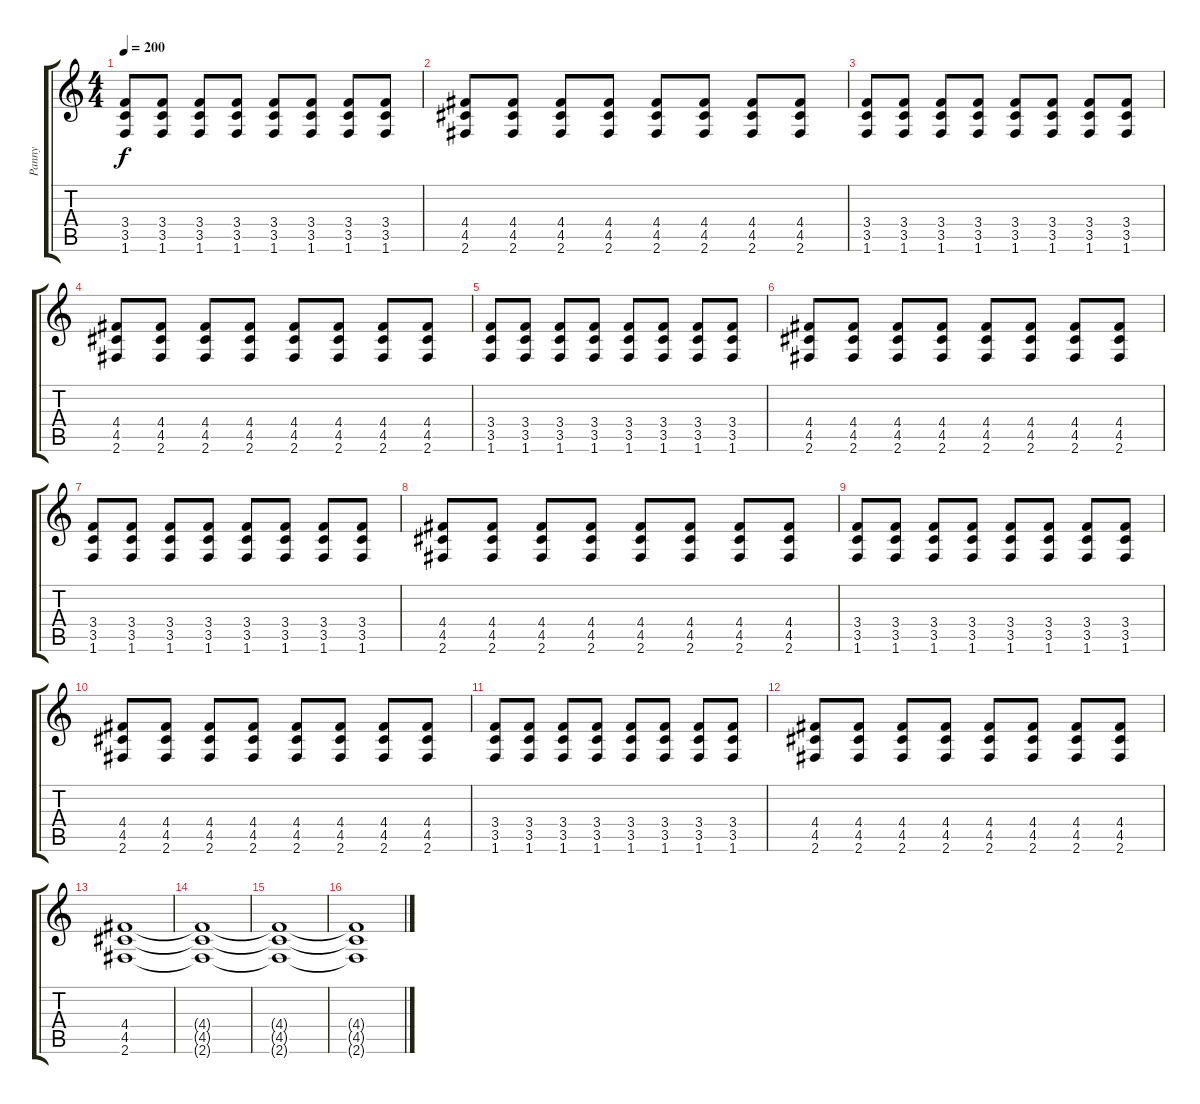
\track ("Panny" "Panny") {instrument distortionguitar}
\staff {score tabs}
\tuning (E4 B3 G3 D3 A2 E2) {hide}
\ts (4 4)
\tempo 200
\clef g2
\ks c
(3.4 3.5 1.6).8{dy f} (3.4 3.5 1.6).8 (3.4 3.5 1.6).8 (3.4 3.5 1.6).8 (3.4 3.5 1.6).8 (3.4 3.5 1.6).8 (3.4 3.5 1.6).8 (3.4 3.5 1.6).8 |
(4.4 4.5 2.6).8 (4.4 4.5 2.6).8 (4.4 4.5 2.6).8 (4.4 4.5 2.6).8 (4.4 4.5 2.6).8 (4.4 4.5 2.6).8 (4.4 4.5 2.6).8 (4.4 4.5 2.6).8 |
(3.4 3.5 1.6).8 (3.4 3.5 1.6).8 (3.4 3.5 1.6).8 (3.4 3.5 1.6).8 (3.4 3.5 1.6).8 (3.4 3.5 1.6).8 (3.4 3.5 1.6).8 (3.4 3.5 1.6).8 |
(4.4 4.5 2.6).8 (4.4 4.5 2.6).8 (4.4 4.5 2.6).8 (4.4 4.5 2.6).8 (4.4 4.5 2.6).8 (4.4 4.5 2.6).8 (4.4 4.5 2.6).8 (4.4 4.5 2.6).8 |
(3.4 3.5 1.6).8 (3.4 3.5 1.6).8 (3.4 3.5 1.6).8 (3.4 3.5 1.6).8 (3.4 3.5 1.6).8 (3.4 3.5 1.6).8 (3.4 3.5 1.6).8 (3.4 3.5 1.6).8 |
(4.4 4.5 2.6).8 (4.4 4.5 2.6).8 (4.4 4.5 2.6).8 (4.4 4.5 2.6).8 (4.4 4.5 2.6).8 (4.4 4.5 2.6).8 (4.4 4.5 2.6).8 (4.4 4.5 2.6).8 |
(3.4 3.5 1.6).8 (3.4 3.5 1.6).8 (3.4 3.5 1.6).8 (3.4 3.5 1.6).8 (3.4 3.5 1.6).8 (3.4 3.5 1.6).8 (3.4 3.5 1.6).8 (3.4 3.5 1.6).8 |
(4.4 4.5 2.6).8 (4.4 4.5 2.6).8 (4.4 4.5 2.6).8 (4.4 4.5 2.6).8 (4.4 4.5 2.6).8 (4.4 4.5 2.6).8 (4.4 4.5 2.6).8 (4.4 4.5 2.6).8 |
(3.4 3.5 1.6).8 (3.4 3.5 1.6).8 (3.4 3.5 1.6).8 (3.4 3.5 1.6).8 (3.4 3.5 1.6).8 (3.4 3.5 1.6).8 (3.4 3.5 1.6).8 (3.4 3.5 1.6).8 |
(4.4 4.5 2.6).8 (4.4 4.5 2.6).8 (4.4 4.5 2.6).8 (4.4 4.5 2.6).8 (4.4 4.5 2.6).8 (4.4 4.5 2.6).8 (4.4 4.5 2.6).8 (4.4 4.5 2.6).8 |
(3.4 3.5 1.6).8 (3.4 3.5 1.6).8 (3.4 3.5 1.6).8 (3.4 3.5 1.6).8 (3.4 3.5 1.6).8 (3.4 3.5 1.6).8 (3.4 3.5 1.6).8 (3.4 3.5 1.6).8 |
(4.4 4.5 2.6).8 (4.4 4.5 2.6).8 (4.4 4.5 2.6).8 (4.4 4.5 2.6).8 (4.4 4.5 2.6).8 (4.4 4.5 2.6).8 (4.4 4.5 2.6).8 (4.4 4.5 2.6).8 |
(4.4 4.5 2.6).1 |
(4.4{t} 4.5{t} 2.6{t}).1 |
(4.4{t} 4.5{t} 2.6{t}).1 |
(4.4{t} 4.5{t} 2.6{t}).1
